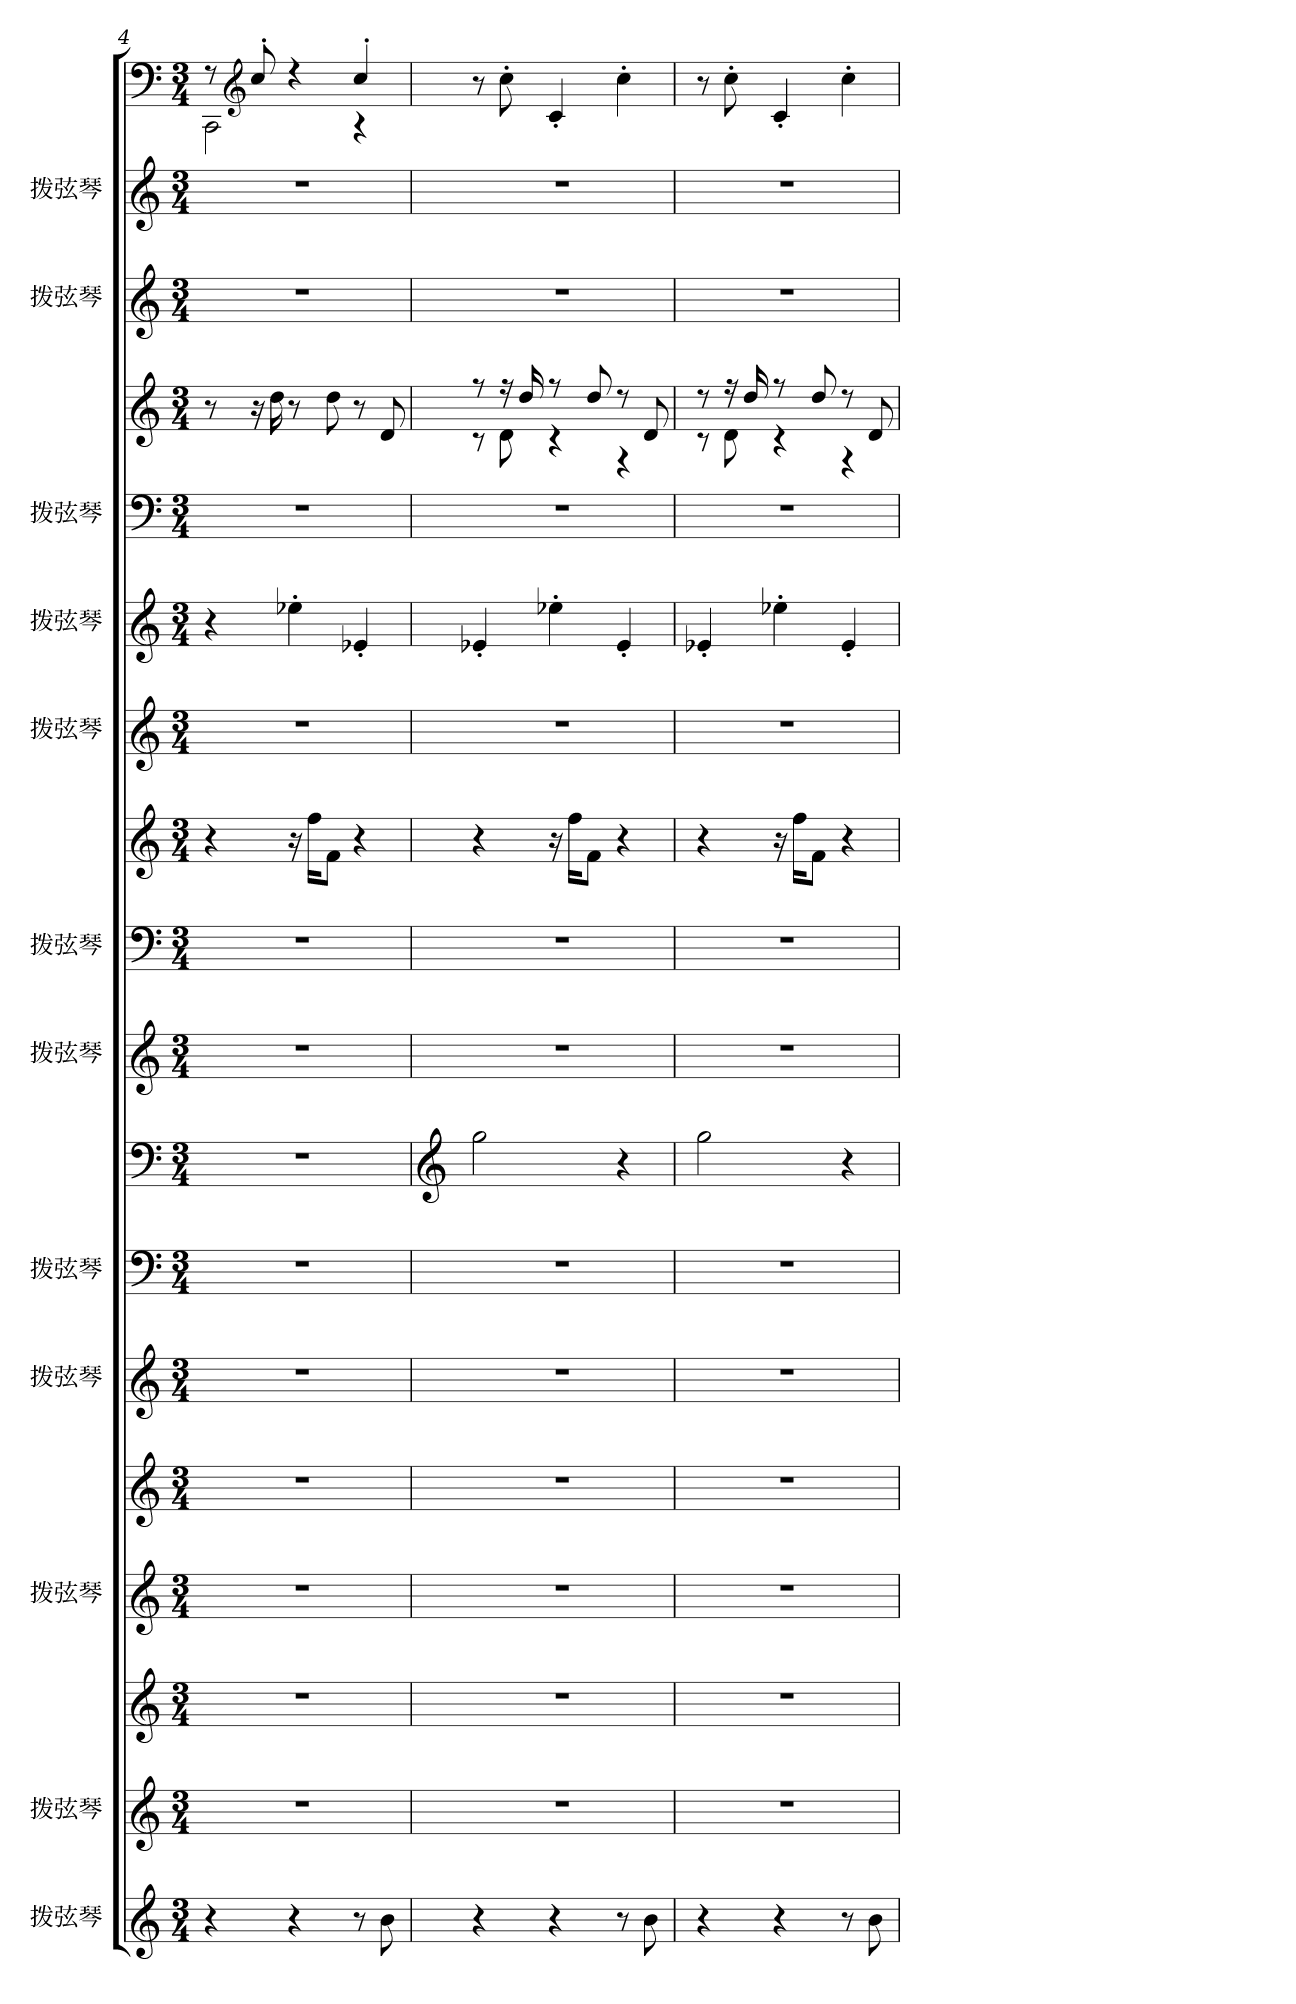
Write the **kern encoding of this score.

**kern	**kern	**kern	**kern	**kern	**kern	**kern	**kern	**kern	**kern	**kern	**kern	**kern	**kern	**kern	**kern	**kern	**kern
*part12	*part11	*part11	*part10	*part10	*part9	*part8	*part8	*part7	*part6	*part6	*part5	*part4	*part3	*part3	*part2	*part1	*part1
*staff18	*staff17	*staff16	*staff15	*staff14	*staff13	*staff12	*staff11	*staff10	*staff9	*staff8	*staff7	*staff6	*staff5	*staff4	*staff3	*staff2	*staff1
*I"拨弦琴	*I"拨弦琴	*	*I"拨弦琴	*	*I"拨弦琴	*I"拨弦琴	*	*I"拨弦琴	*I"拨弦琴	*	*I"拨弦琴	*I"拨弦琴	*I"拨弦琴	*	*I"拨弦琴	*I"拨弦琴	*
*clefG2	*clefG2	*clefG2	*clefG2	*clefG2	*clefG2	*clefF4	*clefF4	*clefG2	*clefF4	*clefG2	*clefG2	*clefG2	*clefF4	*clefG2	*clefG2	*clefG2	*clefF4
*k[]	*k[]	*k[]	*k[]	*k[]	*k[]	*k[]	*k[]	*k[]	*k[]	*k[]	*k[]	*k[]	*k[]	*k[]	*k[]	*k[]	*k[]
*M3/4	*M3/4	*M3/4	*M3/4	*M3/4	*M3/4	*M3/4	*M3/4	*M3/4	*M3/4	*M3/4	*M3/4	*M3/4	*M3/4	*M3/4	*M3/4	*M3/4	*M3/4
=4	=4	=4	=4	=4	=4	=4	=4	=4	=4	=4	=4	=4	=4	=4	=4	=4	=4
*	*	*	*	*	*	*	*	*	*	*	*	*	*	*	*	*	*^
4r	2.r	2.r	2.r	2.r	2.r	2.r	2.r	2.r	2.r	4r	2.r	4r	2.r	8r	2.r	2.r	8r	2CC\
*	*	*	*	*	*	*	*	*	*	*	*	*	*	*	*	*	*clefG2	*
.	.	.	.	.	.	.	.	.	.	.	.	.	.	16r	.	.	8cc'/	.
.	.	.	.	.	.	.	.	.	.	.	.	.	.	16dd\	.	.	.	.
4r	.	.	.	.	.	.	.	.	.	16r	.	4ee-X'\	.	8r	.	.	4r	.
.	.	.	.	.	.	.	.	.	.	16ff\KL	.	.	.	.	.	.	.	.
.	.	.	.	.	.	.	.	.	.	8f\J	.	.	.	8dd\	.	.	.	.
8r	.	.	.	.	.	.	.	.	.	4r	.	4e-X'/	.	8r	.	.	4cc'/	4r
8b\	.	.	.	.	.	.	.	.	.	.	.	.	.	8d/	.	.	.	.
*	*	*	*	*	*	*	*	*	*	*	*	*	*	*	*	*	*v	*v
!!LO:PB:g=z
=5	=5	=5	=5	=5	=5	=5	=5	=5	=5	=5	=5	=5	=5	=5	=5	=5	=5
*	*	*	*	*	*	*	*clefG2	*	*	*	*	*	*	*	*	*	*
*	*	*	*	*	*	*	*	*	*	*	*	*	*	*^	*	*	*
4r	2.r	2.r	2.r	2.r	2.r	2.r	2gg\	2.r	2.r	4r	2.r	4e-X'/	2.r	8r	8r	2.r	2.r	8r
.	.	.	.	.	.	.	.	.	.	.	.	.	.	16r	8d\	.	.	8cc'\
.	.	.	.	.	.	.	.	.	.	.	.	.	.	16dd/	.	.	.	.
4r	.	.	.	.	.	.	.	.	.	16r	.	4ee-X'\	.	8r	4r	.	.	4c'/
.	.	.	.	.	.	.	.	.	.	16ff\KL	.	.	.	.	.	.	.	.
.	.	.	.	.	.	.	.	.	.	8f\J	.	.	.	8dd/	.	.	.	.
8r	.	.	.	.	.	.	4r	.	.	4r	.	4e-'/	.	8r	4r	.	.	4cc'\
8b\	.	.	.	.	.	.	.	.	.	.	.	.	.	8d/	.	.	.	.
=6	=6	=6	=6	=6	=6	=6	=6	=6	=6	=6	=6	=6	=6	=6	=6	=6	=6	=6
4r	2.r	2.r	2.r	2.r	2.r	2.r	2gg\	2.r	2.r	4r	2.r	4e-X'/	2.r	8r	8r	2.r	2.r	8r
.	.	.	.	.	.	.	.	.	.	.	.	.	.	16r	8d\	.	.	8cc'\
.	.	.	.	.	.	.	.	.	.	.	.	.	.	16dd/	.	.	.	.
4r	.	.	.	.	.	.	.	.	.	16r	.	4ee-X'\	.	8r	4r	.	.	4c'/
.	.	.	.	.	.	.	.	.	.	16ff\KL	.	.	.	.	.	.	.	.
.	.	.	.	.	.	.	.	.	.	8f\J	.	.	.	8dd/	.	.	.	.
8r	.	.	.	.	.	.	4r	.	.	4r	.	4e-'/	.	8r	4r	.	.	4cc'\
8b\	.	.	.	.	.	.	.	.	.	.	.	.	.	8d/	.	.	.	.
*	*	*	*	*	*	*	*	*	*	*	*	*	*	*v	*v	*	*	*
=	=	=	=	=	=	=	=	=	=	=	=	=	=	=	=	=	=
*-	*-	*-	*-	*-	*-	*-	*-	*-	*-	*-	*-	*-	*-	*-	*-	*-	*-
